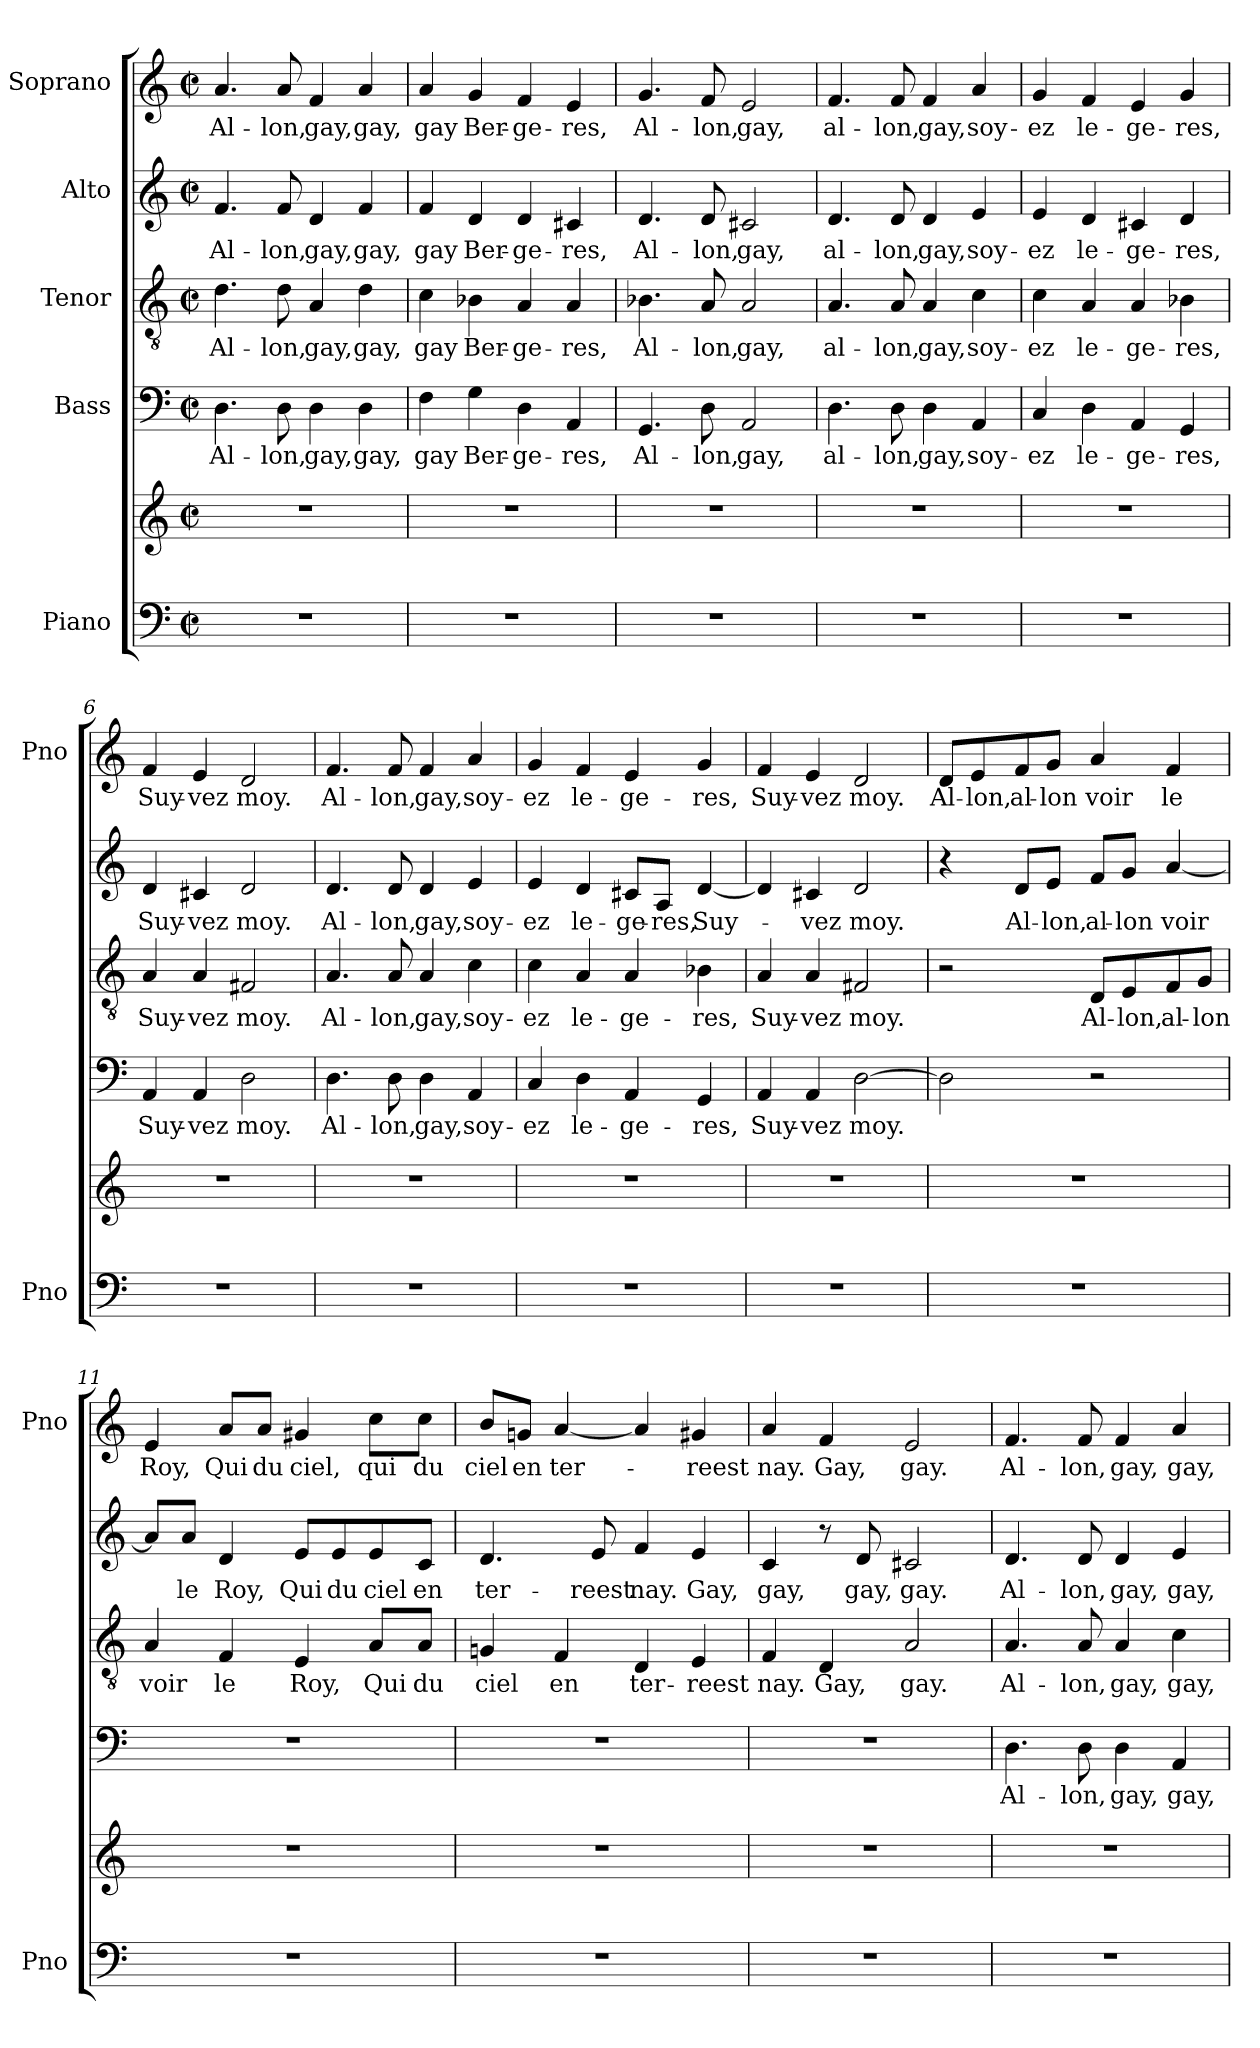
**kern	**kern	**kern	**text	**kern	**text	**kern	**text	**kern	**text
*part5	*part5	*part4	*part4	*part3	*part3	*part2	*part2	*part1	*part1
*staff6	*staff5	*staff4	*staff4	*staff3	*staff3	*staff2	*staff2	*staff1	*staff1
*I"Piano	*	*I"Bass	*	*I"Tenor	*	*I"Alto	*	*I"Soprano	*
*I'Pno	*	*	*	*	*	*	*	*I'Pno	*
*clefF4	*clefG2	*clefF4	*	*clefGv2	*	*clefG2	*	*clefG2	*
*k[]	*k[]	*k[]	*	*k[]	*	*k[]	*	*k[]	*
*C:	*C:	*C:	*	*C:	*	*C:	*	*C:	*
*M2/2	*M2/2	*M2/2	*	*M2/2	*	*M2/2	*	*M2/2	*
*met(c|)	*met(c|)	*met(c|)	*	*met(c|)	*	*met(c|)	*	*met(c|)	*
=1	=1	=1	=1	=1	=1	=1	=1	=1	=1
1r	1r	4.D\	Al-	4.d\	Al-	4.f/	Al-	4.a/	Al-
.	.	8D\	-lon,	8d\	-lon,	8f/	-lon,	8a/	-lon,
.	.	4D\	gay,	4A/	gay,	4d/	gay,	4f/	gay,
.	.	4D\	gay,	4d\	gay,	4f/	gay,	4a/	gay,
=2	=2	=2	=2	=2	=2	=2	=2	=2	=2
1r	1r	4F\	gay	4c\	gay	4f/	gay	4a/	gay
.	.	4G\	Ber-	4B-X\	Ber-	4d/	Ber-	4g/	Ber-
.	.	4D\	-ge-	4A/	-ge-	4d/	-ge-	4f/	-ge-
.	.	4AA/	-res,	4A/	-res,	4c#X/	-res,	4e/	-res,
=3	=3	=3	=3	=3	=3	=3	=3	=3	=3
1r	1r	4.GG/	Al-	4.B-X\	Al-	4.d/	Al-	4.g/	Al-
.	.	8D\	-lon,	8A/	-lon,	8d/	-lon,	8f/	-lon,
.	.	2AA/	gay,	2A/	gay,	2c#X/	gay,	2e/	gay,
=4	=4	=4	=4	=4	=4	=4	=4	=4	=4
1r	1r	4.D\	al-	4.A/	al-	4.d/	al-	4.f/	al-
.	.	8D\	-lon,	8A/	-lon,	8d/	-lon,	8f/	-lon,
.	.	4D\	gay,	4A/	gay,	4d/	gay,	4f/	gay,
.	.	4AA/	soy-	4c\	soy-	4e/	soy-	4a/	soy-
!!LO:LB:g=z
=5	=5	=5	=5	=5	=5	=5	=5	=5	=5
1r	1r	4C/	-ez	4c\	-ez	4e/	-ez	4g/	-ez
.	.	4D\	le-	4A/	le-	4d/	le-	4f/	le-
.	.	4AA/	-ge-	4A/	-ge-	4c#X/	-ge-	4e/	-ge-
.	.	4GG/	-res,	4B-X\	-res,	4d/	-res,	4g/	-res,
=6	=6	=6	=6	=6	=6	=6	=6	=6	=6
1r	1r	4AA/	Suy-	4A/	Suy-	4d/	Suy-	4f/	Suy-
.	.	4AA/	-vez	4A/	-vez	4c#X/	-vez	4e/	-vez
.	.	2D\	moy.	2F#X/	moy.	2d/	moy.	2d/	moy.
=7	=7	=7	=7	=7	=7	=7	=7	=7	=7
1r	1r	4.D\	Al-	4.A/	Al-	4.d/	Al-	4.f/	Al-
.	.	8D\	-lon,	8A/	-lon,	8d/	-lon,	8f/	-lon,
.	.	4D\	gay,	4A/	gay,	4d/	gay,	4f/	gay,
.	.	4AA/	soy-	4c\	soy-	4e/	soy-	4a/	soy-
=8	=8	=8	=8	=8	=8	=8	=8	=8	=8
1r	1r	4C/	-ez	4c\	-ez	4e/	-ez	4g/	-ez
.	.	4D\	le-	4A/	le-	4d/	le-	4f/	le-
.	.	4AA/	-ge-	4A/	-ge-	8c#X/L	-ge-	4e/	-ge-
.	.	.	.	.	.	8A/J	-res,	.	.
.	.	4GG/	-res,	4B-X\	-res,	[4d/	Suy-	4g/	-res,
=9	=9	=9	=9	=9	=9	=9	=9	=9	=9
1r	1r	4AA/	Suy-	4A/	Suy-	4d/]	.	4f/	Suy-
.	.	4AA/	-vez	4A/	-vez	4c#X/	-vez	4e/	-vez
.	.	[2D\	moy.	2F#X/	moy.	2d/	moy.	2d/	moy.
!!LO:LB:g=z
=10	=10	=10	=10	=10	=10	=10	=10	=10	=10
1r	1r	2D\]	.	2r	.	4r	.	8d/L	Al-
.	.	.	.	.	.	.	.	8e/	-lon,
.	.	.	.	.	.	8d/L	Al-	8f/	al-
.	.	.	.	.	.	8e/J	-lon,	8g/J	-lon
.	.	2r	.	8D/L	Al-	8f/L	al-	4a/	voir
.	.	.	.	8E/	-lon,	8g/J	-lon	.	.
.	.	.	.	8F/	al-	[4a/	voir	4f/	le
.	.	.	.	8G/J	-lon	.	.	.	.
=11	=11	=11	=11	=11	=11	=11	=11	=11	=11
1r	1r	1r	.	4A/	voir	8a/L]	.	4e/	Roy,
.	.	.	.	.	.	8a/J	le	.	.
.	.	.	.	4F/	le	4d/	Roy,	8a/L	Qui
.	.	.	.	.	.	.	.	8a/J	du
.	.	.	.	4E/	Roy,	8e/L	Qui	4g#X/	ciel,
.	.	.	.	.	.	8e/	du	.	.
.	.	.	.	8A/L	Qui	8e/	ciel	8cc\L	qui
.	.	.	.	8A/J	du	8c/J	en	8cc\J	du
=12	=12	=12	=12	=12	=12	=12	=12	=12	=12
1r	1r	1r	.	4Gn/	ciel	4.d/	ter-	8b/L	ciel
.	.	.	.	.	.	.	.	8gn/J	en
.	.	.	.	4F/	en	.	.	[4a/	ter-
.	.	.	.	.	.	8e/	-reest	.	.
.	.	.	.	4D/	ter-	4f/	nay.	4a/]	.
.	.	.	.	4E/	-reest	4e/	Gay,	4g#X/	-reest
=13	=13	=13	=13	=13	=13	=13	=13	=13	=13
1r	1r	1r	.	4F/	nay.	4c/	gay,	4a/	nay.
.	.	.	.	4D/	Gay,	8r	.	4f/	Gay,
.	.	.	.	.	.	8d/	gay,	.	.
.	.	.	.	2A/	gay.	2c#X/	gay.	2e/	gay.
!!LO:PB:g=z
=14	=14	=14	=14	=14	=14	=14	=14	=14	=14
1r	1r	4.D\	Al-	4.A/	Al-	4.d/	Al-	4.f/	Al-
.	.	8D\	-lon,	8A/	-lon,	8d/	-lon,	8f/	-lon,
.	.	4D\	gay,	4A/	gay,	4d/	gay,	4f/	gay,
.	.	4AA/	gay,	4c\	gay,	4e/	gay,	4a/	gay,
=	=	=	=	=	=	=	=	=	=
*-	*-	*-	*-	*-	*-	*-	*-	*-	*-
